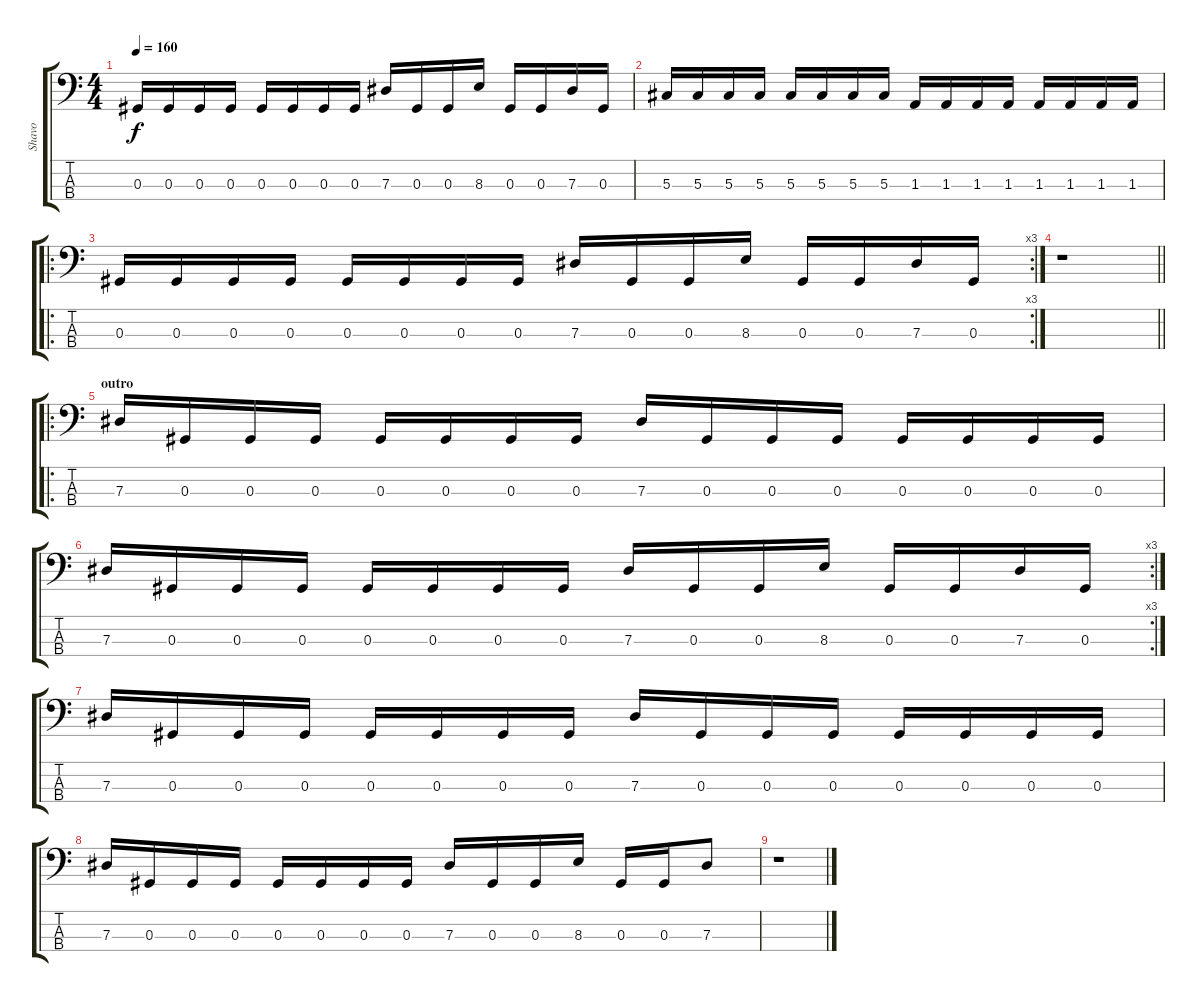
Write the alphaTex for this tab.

\track ("Shavo" "Shavo") {instrument electricbasspick}
\staff {score tabs}
\tuning (Gb2 Db2 Ab1 Db1) {hide}
\ts (4 4)
\tempo 160
\clef f4
\ks c
0.3.16{dy f} 0.3.16 0.3.16 0.3.16 0.3.16 0.3.16 0.3.16 0.3.16 7.3.16 0.3.16 0.3.16 8.3.16 0.3.16 0.3.16 7.3.16 0.3.16 |
5.3.16 5.3.16 5.3.16 5.3.16 5.3.16 5.3.16 5.3.16 5.3.16 1.3.16 1.3.16 1.3.16 1.3.16 1.3.16 1.3.16 1.3.16 1.3.16 |
\ro
\rc 3
0.3.16 0.3.16 0.3.16 0.3.16 0.3.16 0.3.16 0.3.16 0.3.16 7.3.16 0.3.16 0.3.16 8.3.16 0.3.16 0.3.16 7.3.16 0.3.16 |
\barLineRight lightlight
r.1 |
\ro
\section ("" "outro")
7.3.16 0.3.16 0.3.16 0.3.16 0.3.16 0.3.16 0.3.16 0.3.16 7.3.16 0.3.16 0.3.16 0.3.16 0.3.16 0.3.16 0.3.16 0.3.16 |
\rc 3
7.3.16 0.3.16 0.3.16 0.3.16 0.3.16 0.3.16 0.3.16 0.3.16 7.3.16 0.3.16 0.3.16 8.3.16 0.3.16 0.3.16 7.3.16 0.3.16 |
7.3.16 0.3.16 0.3.16 0.3.16 0.3.16 0.3.16 0.3.16 0.3.16 7.3.16 0.3.16 0.3.16 0.3.16 0.3.16 0.3.16 0.3.16 0.3.16 |
7.3.16 0.3.16 0.3.16 0.3.16 0.3.16 0.3.16 0.3.16 0.3.16 7.3.16 0.3.16 0.3.16 8.3.16 0.3.16 0.3.16 7.3.8 |
r.1
